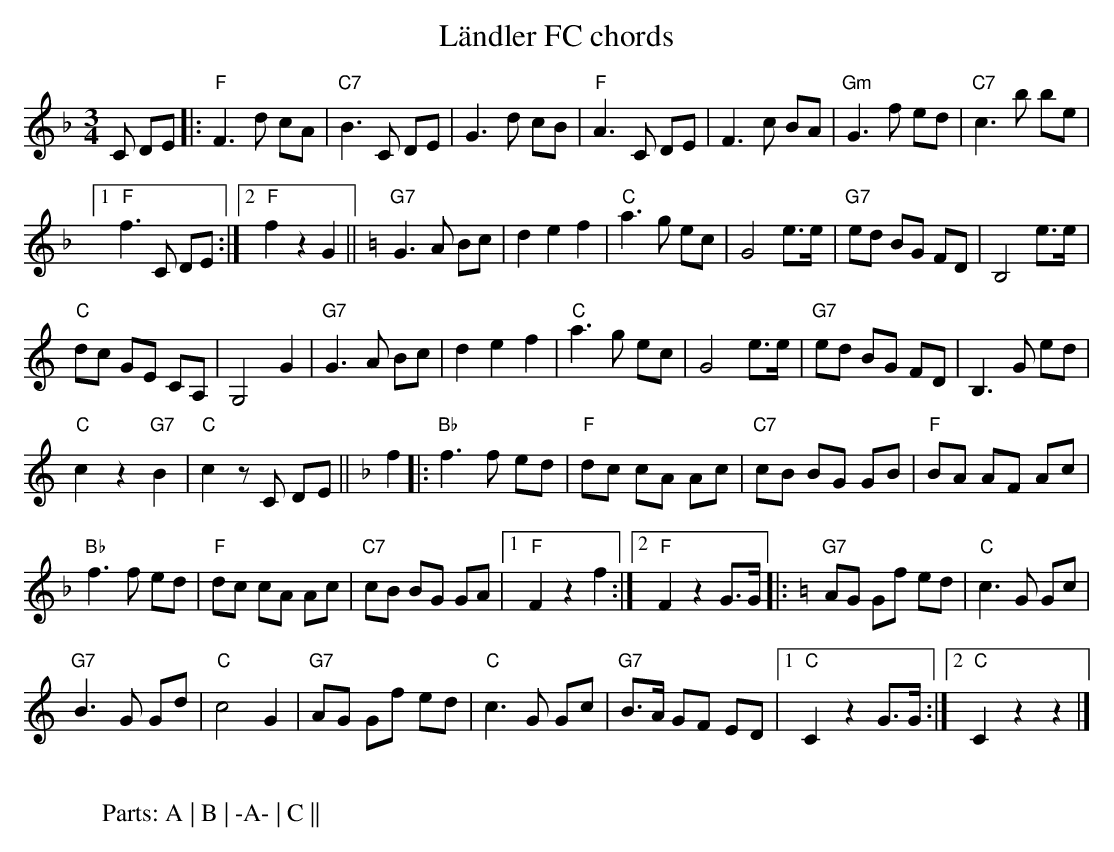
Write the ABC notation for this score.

X:1
T: Ländler FC chords
M:3/4
L:1/8
K:F %%MIDI gchordon
C DE |: "F"F3d cA | "C7"B3C DE | G3d cB | "F"A3C DE | F3c BA | "Gm"G3f ed | "C7"c3b be |1
"F"f3C DE :|2 "F"f2z2G2 || [K:C] "G7"G3A Bc | d2e2f2 | "C"a3g ec | G4 e>e | "G7"ed BG FD | B,4 e>e |
"C"dc GE CA, | G,4 G2 | "G7"G3A Bc | d2e2f2 | "C"a3g ec | G4 e>e | "G7"ed BG FD | B,3G ed |
"C"c2z2"G7"B2 | "C"c2zC DE || [K:F] f2 |: "Bb"f3f ed | "F"dc cA Ac | "C7"cB BG GB | "F"BA AF Ac |
"Bb"f3f ed | "F"dc cA Ac | "C7"cB BG GA |1 "F"F2z2f2 :|2 "F"F2z2 G>G |: [K:C] "G7"AG Gf ed | "C"c3G Gc |
"G7"B3G Gd | "C"c4 G2 | "G7"AG Gf ed | "C"c3G Gc | "G7"B>A GF ED |1 "C"C2 z2 G>G :|2 "C"C2 z2z2 |]
W:
W: Parts: A | B | -A- | C ||
